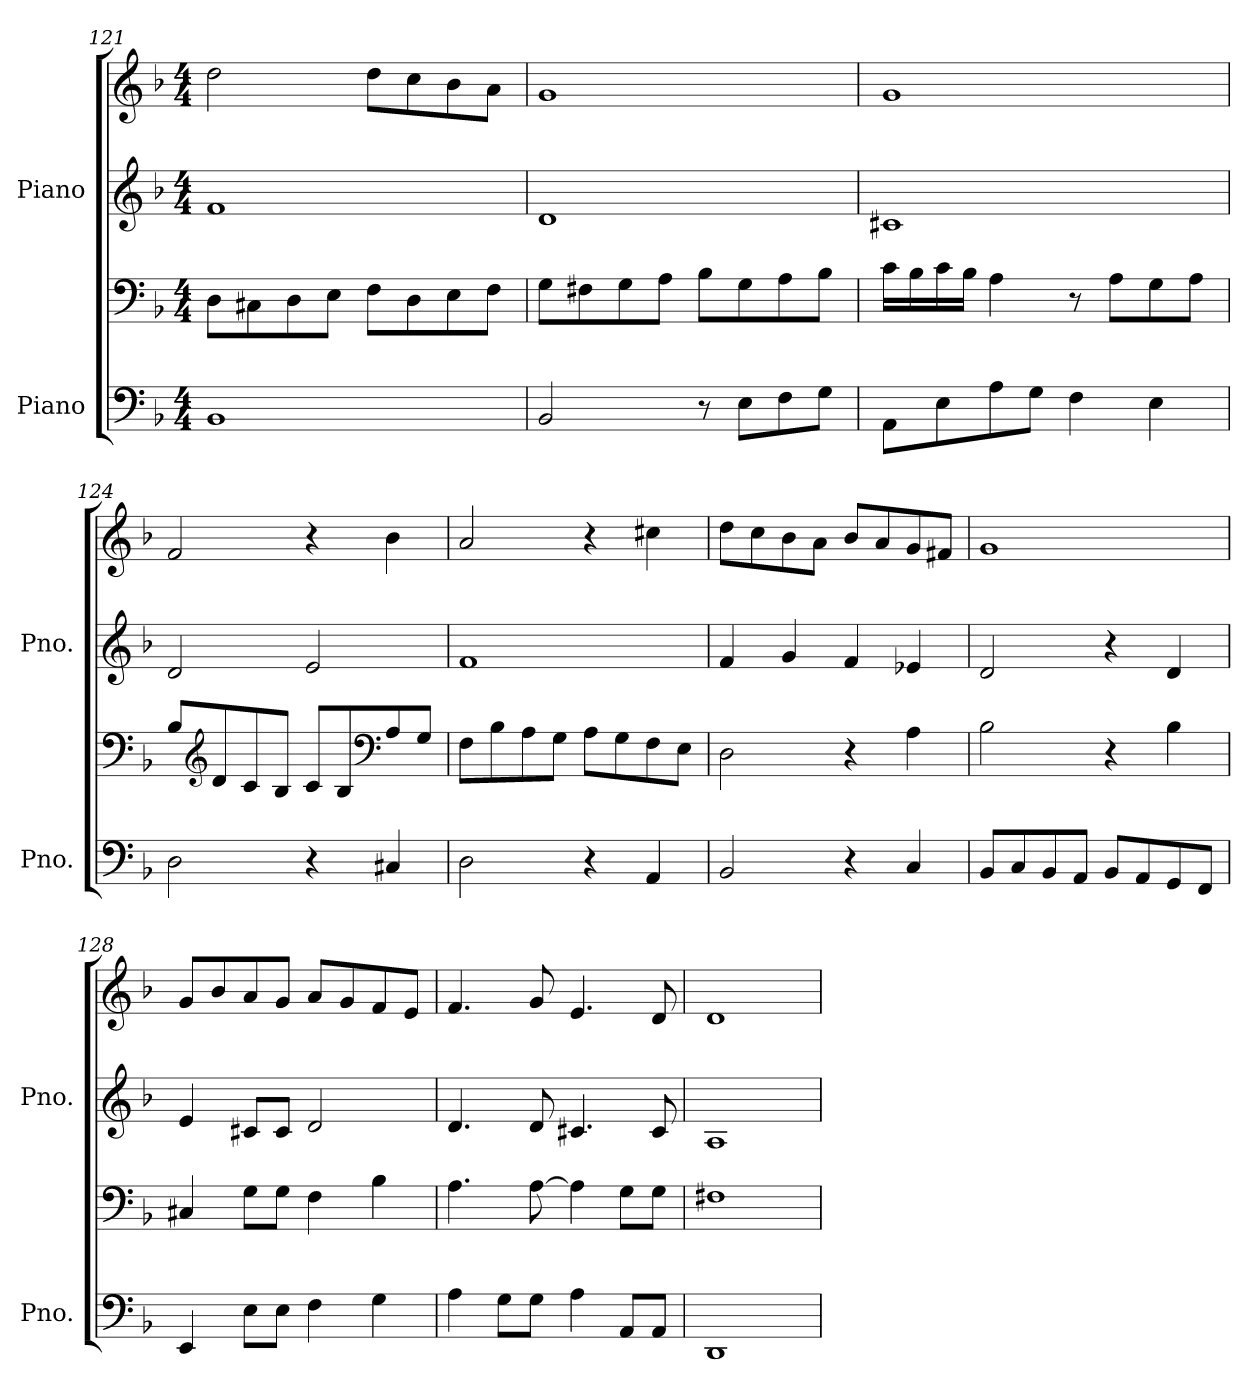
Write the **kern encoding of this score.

**kern	**kern	**kern	**kern
*part2	*part2	*part1	*part1
*staff4	*staff3	*staff2	*staff1
*I"Piano	*	*I"Piano	*
*I'Pno.	*	*I'Pno.	*
*clefF4	*clefF4	*clefG2	*clefG2
*k[b-]	*k[b-]	*k[b-]	*k[b-]
*M4/4	*M4/4	*M4/4	*M4/4
=121	=121	=121	=121
1BB-	8D\L	1f	2dd\
.	8C#X\	.	.
.	8D\	.	.
.	8E\J	.	.
.	8F\L	.	8dd\L
.	8D\	.	8cc\
.	8E\	.	8b-\
.	8F\J	.	8a\J
=122	=122	=122	=122
2BB-/	8G\L	1d	1g
.	8F#X\	.	.
.	8G\	.	.
.	8A\J	.	.
8r	8B-\L	.	.
8E\L	8G\	.	.
8F\	8A\	.	.
8G\J	8B-\J	.	.
!!LO:LB:g=z
=123	=123	=123	=123
8AA\L	16c\LL	1c#X	1g
.	16B-\	.	.
8E\	16c\	.	.
.	16B-\JJ	.	.
8A\	4A\	.	.
8G\J	.	.	.
4F\	8r	.	.
.	8A\L	.	.
4E\	8G\	.	.
.	8A\J	.	.
=124	=124	=124	=124
2D\	8B-/L	2d/	2f/
*	*clefG2	*	*
.	8d/	.	.
.	8c/	.	.
.	8B-/J	.	.
4r	8c/L	2e/	4r
.	8B-/	.	.
*	*clefF4	*	*
4C#X/	8A/	.	4b-\
.	8G/J	.	.
=125	=125	=125	=125
2D\	8F\L	1f	2a/
.	8B-\	.	.
.	8A\	.	.
.	8G\J	.	.
4r	8A\L	.	4r
.	8G\	.	.
4AA/	8F\	.	4cc#X\
.	8E\J	.	.
=126	=126	=126	=126
2BB-/	2D\	4f/	8dd\L
.	.	.	8cc\
.	.	4g/	8b-\
.	.	.	8a\J
4r	4r	4f/	8b-/L
.	.	.	8a/
4C/	4A\	4e-X/	8g/
.	.	.	8f#X/J
!!LO:LB:g=z
=127	=127	=127	=127
8BB-/L	2B-\	2d/	1g
8C/	.	.	.
8BB-/	.	.	.
8AA/J	.	.	.
8BB-/L	4r	4r	.
8AA/	.	.	.
8GG/	4B-\	4d/	.
8FF/J	.	.	.
=128	=128	=128	=128
4EE/	4C#X/	4e/	8g/L
.	.	.	8b-/
8E\L	8G\L	8c#X/L	8a/
*	*	*	*MM128
8E\J	8G\J	8c#/J	8g/J
4F\	4F\	2d/	8a/L
.	.	.	8g/
4G\	4B-\	.	8f/
.	.	.	8e/J
=129	=129	=129	=129
*	*	*	*MM112
4A\	4.A\	4.d/	4.f/
8G\L	.	.	.
*	*	*	*MM100
8G\J	[8A\	8d/	8g/
4A\	4A\]	4.c#X/	4.e/
8AA/L	8G\L	.	.
*	*	*	*MM60
8AA/J	8G\J	8c#/	8d/
=130	=130	=130	=130
1DD	1F#X	1A	1d
=	=	=	=
*-	*-	*-	*-
